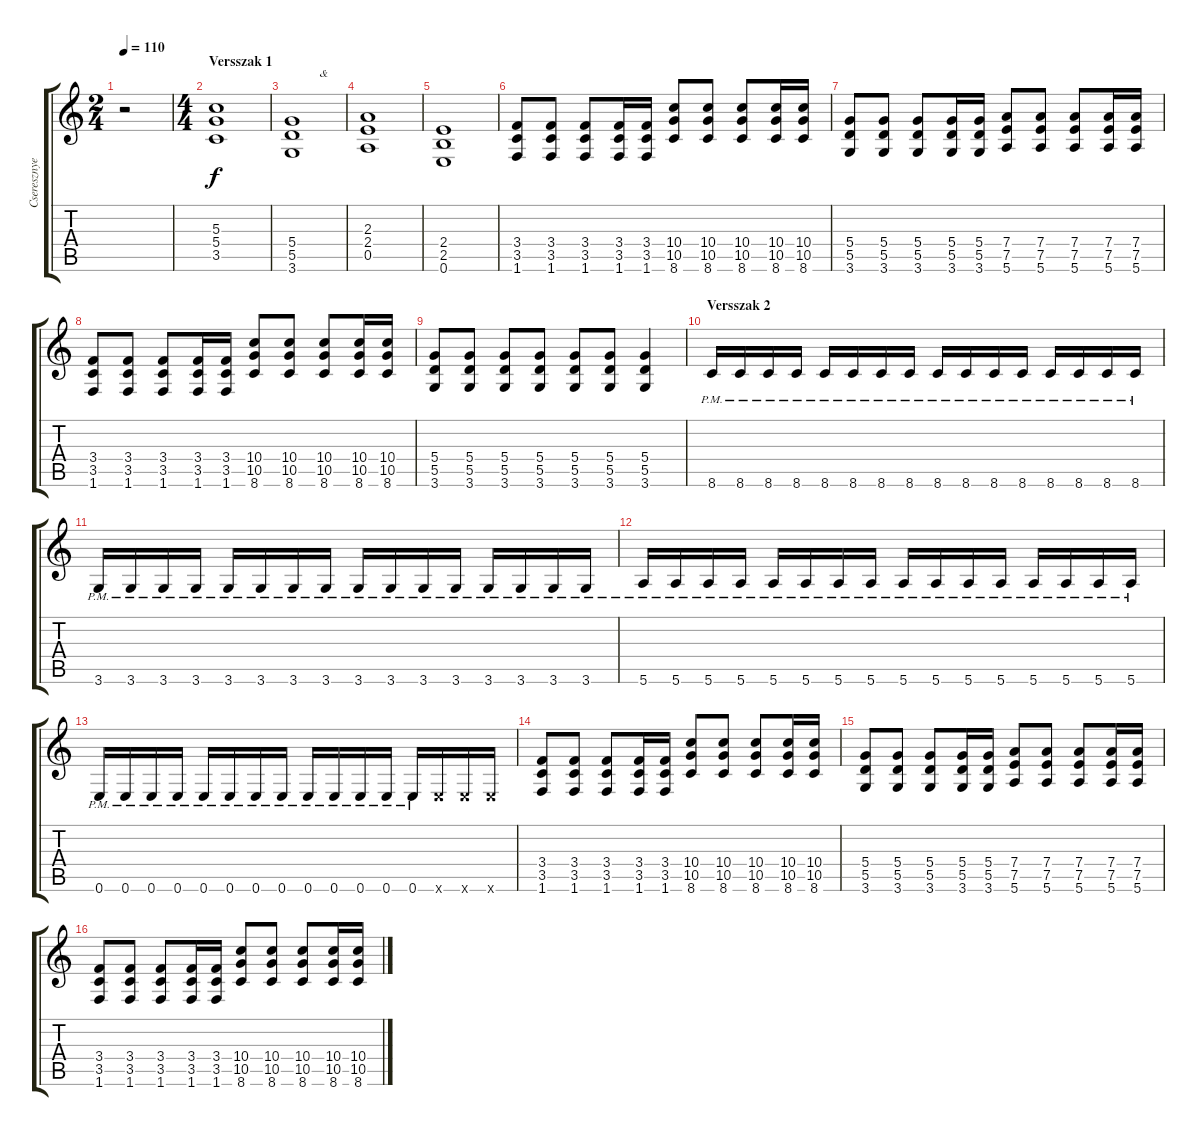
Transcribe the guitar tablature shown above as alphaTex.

\track ("Cseresznye" "Cseresznye") {instrument distortionguitar}
\staff {score tabs}
\tuning (E4 B3 G3 D3 A2 E2) {hide}
\ts (2 4)
\tempo 110
\clef g2
\ks c
r.2{txt "" dy f instrument distortionguitar} |
\ts (4 4)
\section ("" "Versszak 1")
(5.3 5.4 3.5).1 |
(5.4 5.5 3.6).1{txt "         &"} |
(2.3 2.4 0.5).1{txt ""} |
(2.4 2.5 0.6).1 |
(3.4 3.5 1.6).8 (3.4 3.5 1.6).8 (3.4 3.5 1.6).8 (3.4 3.5 1.6).16 (3.4 3.5 1.6).16 (10.4 10.5 8.6).8 (10.4 10.5 8.6).8 (10.4 10.5 8.6).8 (10.4 10.5 8.6).16 (10.4 10.5 8.6).16 |
(5.4 5.5 3.6).8 (5.4 5.5 3.6).8 (5.4 5.5 3.6).8 (5.4 5.5 3.6).16 (5.4 5.5 3.6).16 (7.4 7.5 5.6).8 (7.4 7.5 5.6).8 (7.4 7.5 5.6).8 (7.4 7.5 5.6).16 (7.4 7.5 5.6).16 |
(3.4 3.5 1.6).8 (3.4 3.5 1.6).8 (3.4 3.5 1.6).8 (3.4 3.5 1.6).16 (3.4 3.5 1.6).16 (10.4 10.5 8.6).8 (10.4 10.5 8.6).8 (10.4 10.5 8.6).8 (10.4 10.5 8.6).16 (10.4 10.5 8.6).16 |
(5.4 5.5 3.6).8 (5.4 5.5 3.6).8 (5.4 5.5 3.6).8 (5.4 5.5 3.6).8 (5.4 5.5 3.6).8 (5.4 5.5 3.6).8 (5.4 5.5 3.6).4 |
\section ("" "Versszak 2")
8.6{pm}.16 8.6{pm}.16 8.6{pm}.16 8.6{pm}.16 8.6{pm}.16 8.6{pm}.16 8.6{pm}.16 8.6{pm}.16 8.6{pm}.16 8.6{pm}.16 8.6{pm}.16 8.6{pm}.16 8.6{pm}.16 8.6{pm}.16 8.6{pm}.16 8.6{pm}.16 |
3.6{pm}.16 3.6{pm}.16 3.6{pm}.16 3.6{pm}.16 3.6{pm}.16 3.6{pm}.16 3.6{pm}.16 3.6{pm}.16 3.6{pm}.16 3.6{pm}.16 3.6{pm}.16 3.6{pm}.16 3.6{pm}.16 3.6{pm}.16 3.6{pm}.16 3.6{pm}.16 |
5.6{pm}.16 5.6{pm}.16 5.6{pm}.16 5.6{pm}.16 5.6{pm}.16 5.6{pm}.16 5.6{pm}.16 5.6{pm}.16 5.6{pm}.16 5.6{pm}.16 5.6{pm}.16 5.6{pm}.16 5.6{pm}.16 5.6{pm}.16 5.6{pm}.16 5.6{pm}.16 |
0.6{pm}.16 0.6{pm}.16 0.6{pm}.16 0.6{pm}.16 0.6{pm}.16 0.6{pm}.16 0.6{pm}.16 0.6{pm}.16 0.6{pm}.16 0.6{pm}.16 0.6{pm}.16 0.6{pm}.16 0.6{pm}.16 0.6{x}.16 0.6{x}.16 0.6{x}.16 |
(3.4 3.5 1.6).8 (3.4 3.5 1.6).8 (3.4 3.5 1.6).8 (3.4 3.5 1.6).16 (3.4 3.5 1.6).16 (10.4 10.5 8.6).8 (10.4 10.5 8.6).8 (10.4 10.5 8.6).8 (10.4 10.5 8.6).16 (10.4 10.5 8.6).16 |
(5.4 5.5 3.6).8 (5.4 5.5 3.6).8 (5.4 5.5 3.6).8 (5.4 5.5 3.6).16 (5.4 5.5 3.6).16 (7.4 7.5 5.6).8 (7.4 7.5 5.6).8 (7.4 7.5 5.6).8 (7.4 7.5 5.6).16 (7.4 7.5 5.6).16 |
(3.4 3.5 1.6).8 (3.4 3.5 1.6).8 (3.4 3.5 1.6).8 (3.4 3.5 1.6).16 (3.4 3.5 1.6).16 (10.4 10.5 8.6).8 (10.4 10.5 8.6).8 (10.4 10.5 8.6).8 (10.4 10.5 8.6).16 (10.4 10.5 8.6).16
